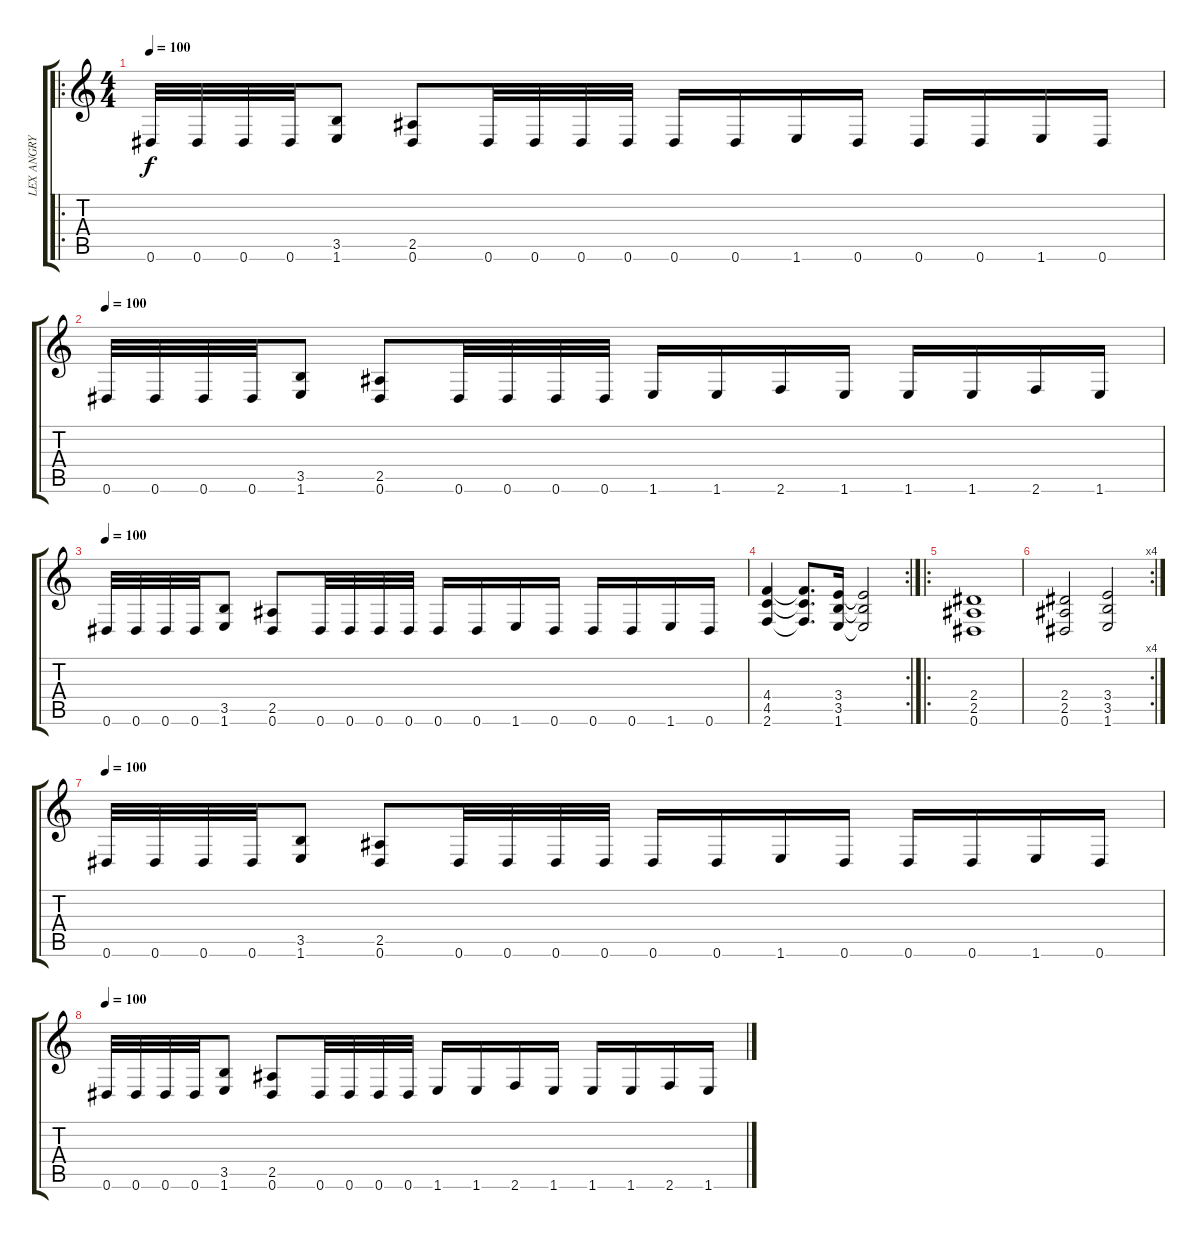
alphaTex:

\track ("LEX ANGRY" "LEX ANGRY") {instrument acousticguitarsteel}
\staff {score tabs}
\tuning (Eb4 Bb3 Gb3 Db3 Ab2 Eb2) {hide}
\ro
\ts (4 4)
\tempo 100
\clef g2
\ks c
0.6.32{dy f} 0.6.32 0.6.32 0.6.32 (3.5 1.6).8 (2.5 0.6).8 0.6.32 0.6.32 0.6.32 0.6.32 0.6.16 0.6.16 1.6.16 0.6.16 0.6.16 0.6.16 1.6.16 0.6.16 |
\tempo 100
0.6.32 0.6.32 0.6.32 0.6.32 (3.5 1.6).8 (2.5 0.6).8 0.6.32 0.6.32 0.6.32 0.6.32 1.6.16 1.6.16 2.6.16 1.6.16 1.6.16 1.6.16 2.6.16 1.6.16 |
\tempo 100
0.6.32 0.6.32 0.6.32 0.6.32 (3.5 1.6).8 (2.5 0.6).8 0.6.32 0.6.32 0.6.32 0.6.32 0.6.16 0.6.16 1.6.16 0.6.16 0.6.16 0.6.16 1.6.16 0.6.16 |
\rc 2
(4.4 4.5 2.6).4 (4.4{t} 4.5{t} 2.6{t}).8{d} (3.4 3.5 1.6).16 (3.4{t} 3.5{t} 1.6{t}).2 |
\ro
(2.4 2.5 0.6).1 |
\rc 4
(2.4 2.5 0.6).2 (3.4 3.5 1.6).2 |
\tempo 100
0.6.32 0.6.32 0.6.32 0.6.32 (3.5 1.6).8 (2.5 0.6).8 0.6.32 0.6.32 0.6.32 0.6.32 0.6.16 0.6.16 1.6.16 0.6.16 0.6.16 0.6.16 1.6.16 0.6.16 |
\tempo 100
0.6.32 0.6.32 0.6.32 0.6.32 (3.5 1.6).8 (2.5 0.6).8 0.6.32 0.6.32 0.6.32 0.6.32 1.6.16 1.6.16 2.6.16 1.6.16 1.6.16 1.6.16 2.6.16 1.6.16
